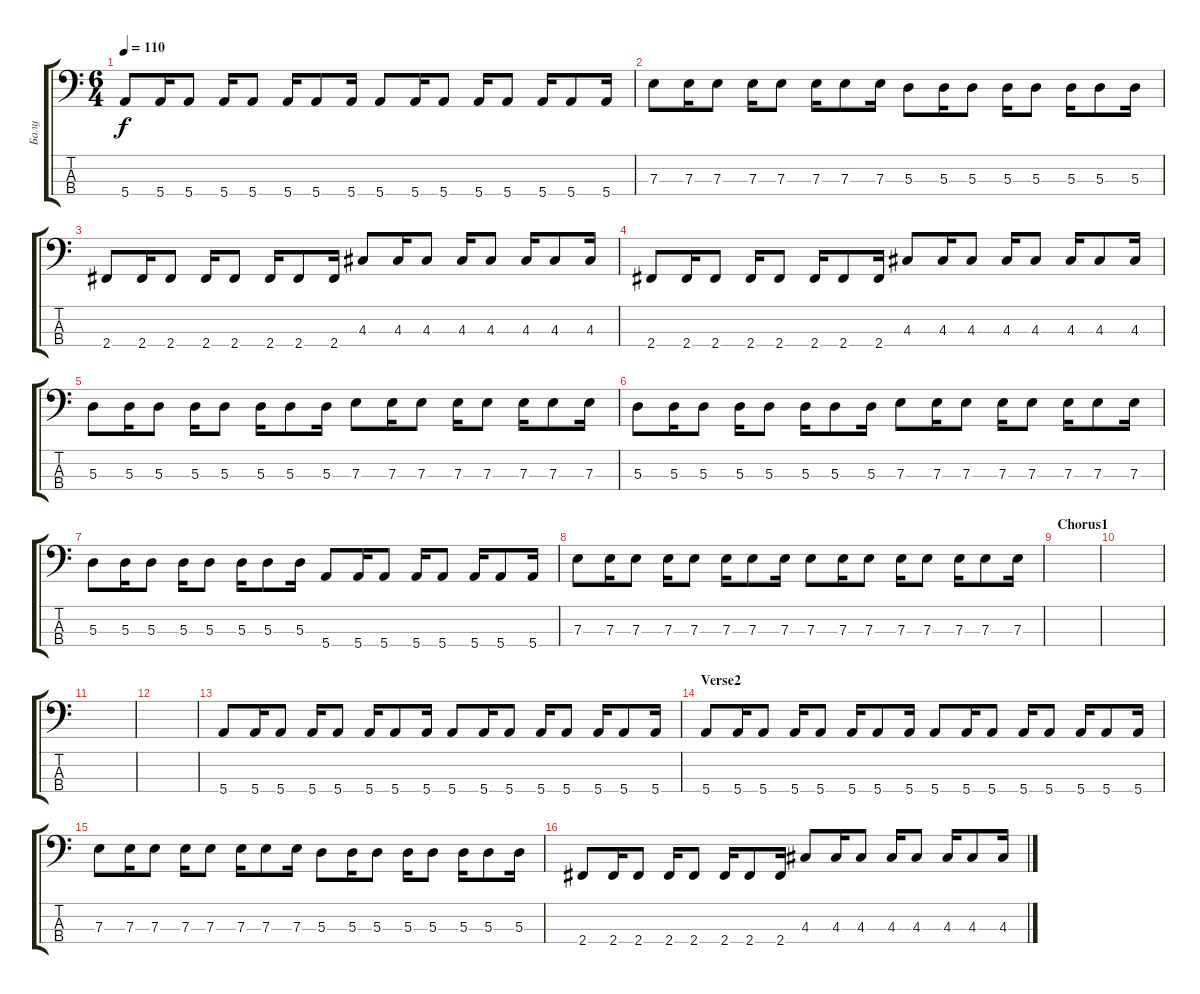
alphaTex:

\track ("Балу" "Балу") {instrument acousticguitarnylon}
\staff {score tabs}
\tuning (G2 D2 A1 E1) {hide}
\ts (6 4)
\tempo 110
\clef f4
\ks c
5.4.8{dy f} 5.4.16 5.4.8 5.4.16 5.4.8 5.4.16 5.4.8 5.4.16 5.4.8 5.4.16 5.4.8 5.4.16 5.4.8 5.4.16 5.4.8 5.4.16 |
7.3.8 7.3.16 7.3.8 7.3.16 7.3.8 7.3.16 7.3.8 7.3.16 5.3.8 5.3.16 5.3.8 5.3.16 5.3.8 5.3.16 5.3.8 5.3.16 |
2.4.8 2.4.16 2.4.8 2.4.16 2.4.8 2.4.16 2.4.8 2.4.16 4.3.8 4.3.16 4.3.8 4.3.16 4.3.8 4.3.16 4.3.8 4.3.16 |
2.4.8 2.4.16 2.4.8 2.4.16 2.4.8 2.4.16 2.4.8 2.4.16 4.3.8 4.3.16 4.3.8 4.3.16 4.3.8 4.3.16 4.3.8 4.3.16 |
5.3.8 5.3.16 5.3.8 5.3.16 5.3.8 5.3.16 5.3.8 5.3.16 7.3.8 7.3.16 7.3.8 7.3.16 7.3.8 7.3.16 7.3.8 7.3.16 |
5.3.8 5.3.16 5.3.8 5.3.16 5.3.8 5.3.16 5.3.8 5.3.16 7.3.8 7.3.16 7.3.8 7.3.16 7.3.8 7.3.16 7.3.8 7.3.16 |
5.3.8 5.3.16 5.3.8 5.3.16 5.3.8 5.3.16 5.3.8 5.3.16 5.4.8 5.4.16 5.4.8 5.4.16 5.4.8 5.4.16 5.4.8 5.4.16 |
7.3.8 7.3.16 7.3.8 7.3.16 7.3.8 7.3.16 7.3.8 7.3.16 7.3.8 7.3.16 7.3.8 7.3.16 7.3.8 7.3.16 7.3.8 7.3.16 |
\section ("" "Chorus1")
|
|
|
|
5.4.8 5.4.16 5.4.8 5.4.16 5.4.8 5.4.16 5.4.8 5.4.16 5.4.8 5.4.16 5.4.8 5.4.16 5.4.8 5.4.16 5.4.8 5.4.16 |
\section ("" "Verse2")
5.4.8 5.4.16 5.4.8 5.4.16 5.4.8 5.4.16 5.4.8 5.4.16 5.4.8 5.4.16 5.4.8 5.4.16 5.4.8 5.4.16 5.4.8 5.4.16 |
7.3.8 7.3.16 7.3.8 7.3.16 7.3.8 7.3.16 7.3.8 7.3.16 5.3.8 5.3.16 5.3.8 5.3.16 5.3.8 5.3.16 5.3.8 5.3.16 |
2.4.8 2.4.16 2.4.8 2.4.16 2.4.8 2.4.16 2.4.8 2.4.16 4.3.8 4.3.16 4.3.8 4.3.16 4.3.8 4.3.16 4.3.8 4.3.16
